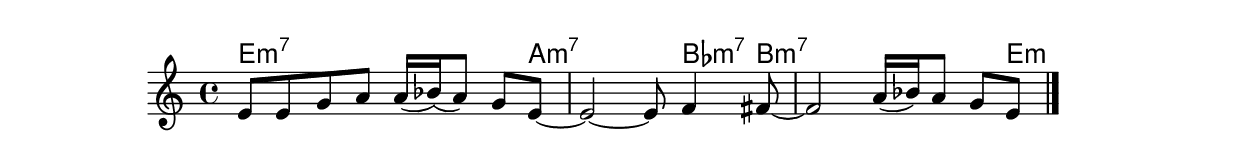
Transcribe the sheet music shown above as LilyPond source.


\header {
texidoc = "note heads for improvisation have a different shape. "
}

%{ TODO: the construct with separet SquashVoice context is a little
 gory. FIXME.  %}

\version "1.3.146"

improOn = \notes {\translator Voice = impro }
improOff = \notes {\translator SquashVoice = melo }

global = \notes { s1*3 \bar "|." }

\score {
  <
    \context ChordNames \chords {e8*7:m7 a2.:m7 bes4:m7 b1:m7 e8:m }
    \context Staff \notes <
      \context SquashVoice = impro { \global }
      \context Voice = melo \transpose c'' {
	e8 e g a a16()bes()a8 g \improOn e8
	~e2~e8 f4 fis8
	~fis2 \improOff a16()bes a8 g e
      }
    >
  >
  \paper { 
    \translator {
      \VoiceContext
      \name SquashVoice
      \alias Voice
      \consists Pitch_squash_engraver
      \consists Local_key_engraver
      squashedPosition = #0
      NoteHead \override #'style = #'slash
      Accidentals \override #'transparent = ##t
    }
    \translator {
      \VoiceContext
      \alias SquashVoice
      \consists Local_key_engraver
    }
    \translator {
      \ScoreContext
      \accepts SquashVoice
    }
    \translator {
      \StaffContext
      \remove Local_key_engraver
      \accepts SquashVoice
    }
    linewidth = -1
  }
}
